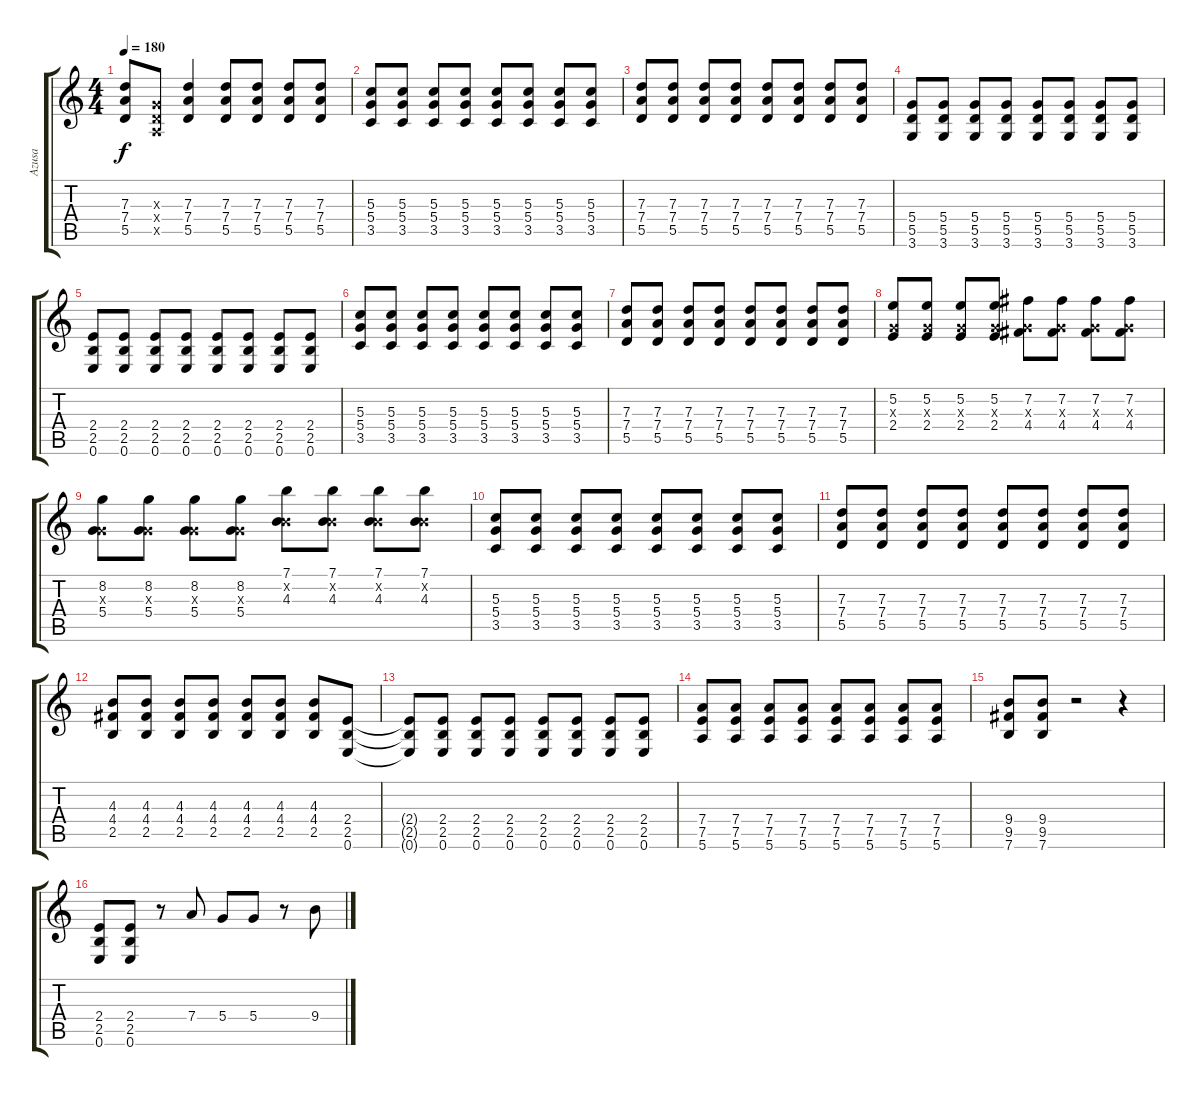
\track ("Azusa" "Azusa") {instrument overdrivenguitar}
\staff {score tabs}
\tuning (E4 B3 G3 D3 A2 E2) {hide}
\ts (4 4)
\tempo 180
\clef g2
\ks c
(7.3 7.4 5.5).8{dy f} (0.3{x} 0.4{x} 0.5{x}).8 (7.3 7.4 5.5).4 (7.3 7.4 5.5).8 (7.3 7.4 5.5).8 (7.3 7.4 5.5).8 (7.3 7.4 5.5).8 |
(5.3 5.4 3.5).8 (5.3 5.4 3.5).8 (5.3 5.4 3.5).8 (5.3 5.4 3.5).8 (5.3 5.4 3.5).8 (5.3 5.4 3.5).8 (5.3 5.4 3.5).8 (5.3 5.4 3.5).8 |
(7.3 7.4 5.5).8 (7.3 7.4 5.5).8 (7.3 7.4 5.5).8 (7.3 7.4 5.5).8 (7.3 7.4 5.5).8 (7.3 7.4 5.5).8 (7.3 7.4 5.5).8 (7.3 7.4 5.5).8 |
(5.4 5.5 3.6).8 (5.4 5.5 3.6).8 (5.4 5.5 3.6).8 (5.4 5.5 3.6).8 (5.4 5.5 3.6).8 (5.4 5.5 3.6).8 (5.4 5.5 3.6).8 (5.4 5.5 3.6).8 |
(2.4 2.5 0.6).8 (2.4 2.5 0.6).8 (2.4 2.5 0.6).8 (2.4 2.5 0.6).8 (2.4 2.5 0.6).8 (2.4 2.5 0.6).8 (2.4 2.5 0.6).8 (2.4 2.5 0.6).8 |
(5.3 5.4 3.5).8 (5.3 5.4 3.5).8 (5.3 5.4 3.5).8 (5.3 5.4 3.5).8 (5.3 5.4 3.5).8 (5.3 5.4 3.5).8 (5.3 5.4 3.5).8 (5.3 5.4 3.5).8 |
(7.3 7.4 5.5).8 (7.3 7.4 5.5).8 (7.3 7.4 5.5).8 (7.3 7.4 5.5).8 (7.3 7.4 5.5).8 (7.3 7.4 5.5).8 (7.3 7.4 5.5).8 (7.3 7.4 5.5).8 |
(5.2 0.3{x} 2.4).8 (5.2 0.3{x} 2.4).8 (5.2 0.3{x} 2.4).8 (5.2 0.3{x} 2.4).8 (7.2 0.3{x} 4.4).8 (7.2 0.3{x} 4.4).8 (7.2 0.3{x} 4.4).8 (7.2 0.3{x} 4.4).8 |
(8.2 0.3{x} 5.4).8 (8.2 0.3{x} 5.4).8 (8.2 0.3{x} 5.4).8 (8.2 0.3{x} 5.4).8 (7.1 0.2{x} 4.3).8 (7.1 0.2{x} 4.3).8 (7.1 0.2{x} 4.3).8 (7.1 0.2{x} 4.3).8 |
(5.3 5.4 3.5).8 (5.3 5.4 3.5).8 (5.3 5.4 3.5).8 (5.3 5.4 3.5).8 (5.3 5.4 3.5).8 (5.3 5.4 3.5).8 (5.3 5.4 3.5).8 (5.3 5.4 3.5).8 |
(7.3 7.4 5.5).8 (7.3 7.4 5.5).8 (7.3 7.4 5.5).8 (7.3 7.4 5.5).8 (7.3 7.4 5.5).8 (7.3 7.4 5.5).8 (7.3 7.4 5.5).8 (7.3 7.4 5.5).8 |
(4.3 4.4 2.5).8 (4.3 4.4 2.5).8 (4.3 4.4 2.5).8 (4.3 4.4 2.5).8 (4.3 4.4 2.5).8 (4.3 4.4 2.5).8 (4.3 4.4 2.5).8 (2.4 2.5 0.6).8 |
(2.4{t} 2.5{t} 0.6{t}).8 (2.4 2.5 0.6).8 (2.4 2.5 0.6).8 (2.4 2.5 0.6).8 (2.4 2.5 0.6).8 (2.4 2.5 0.6).8 (2.4 2.5 0.6).8 (2.4 2.5 0.6).8 |
(7.4 7.5 5.6).8 (7.4 7.5 5.6).8 (7.4 7.5 5.6).8 (7.4 7.5 5.6).8 (7.4 7.5 5.6).8 (7.4 7.5 5.6).8 (7.4 7.5 5.6).8 (7.4 7.5 5.6).8 |
(9.4 9.5 7.6).8 (9.4 9.5 7.6).8 r.2 r.4 |
(2.4 2.5 0.6).8 (2.4 2.5 0.6).8 r.8 7.4.8 5.4.8 5.4.8 r.8 9.4.8
